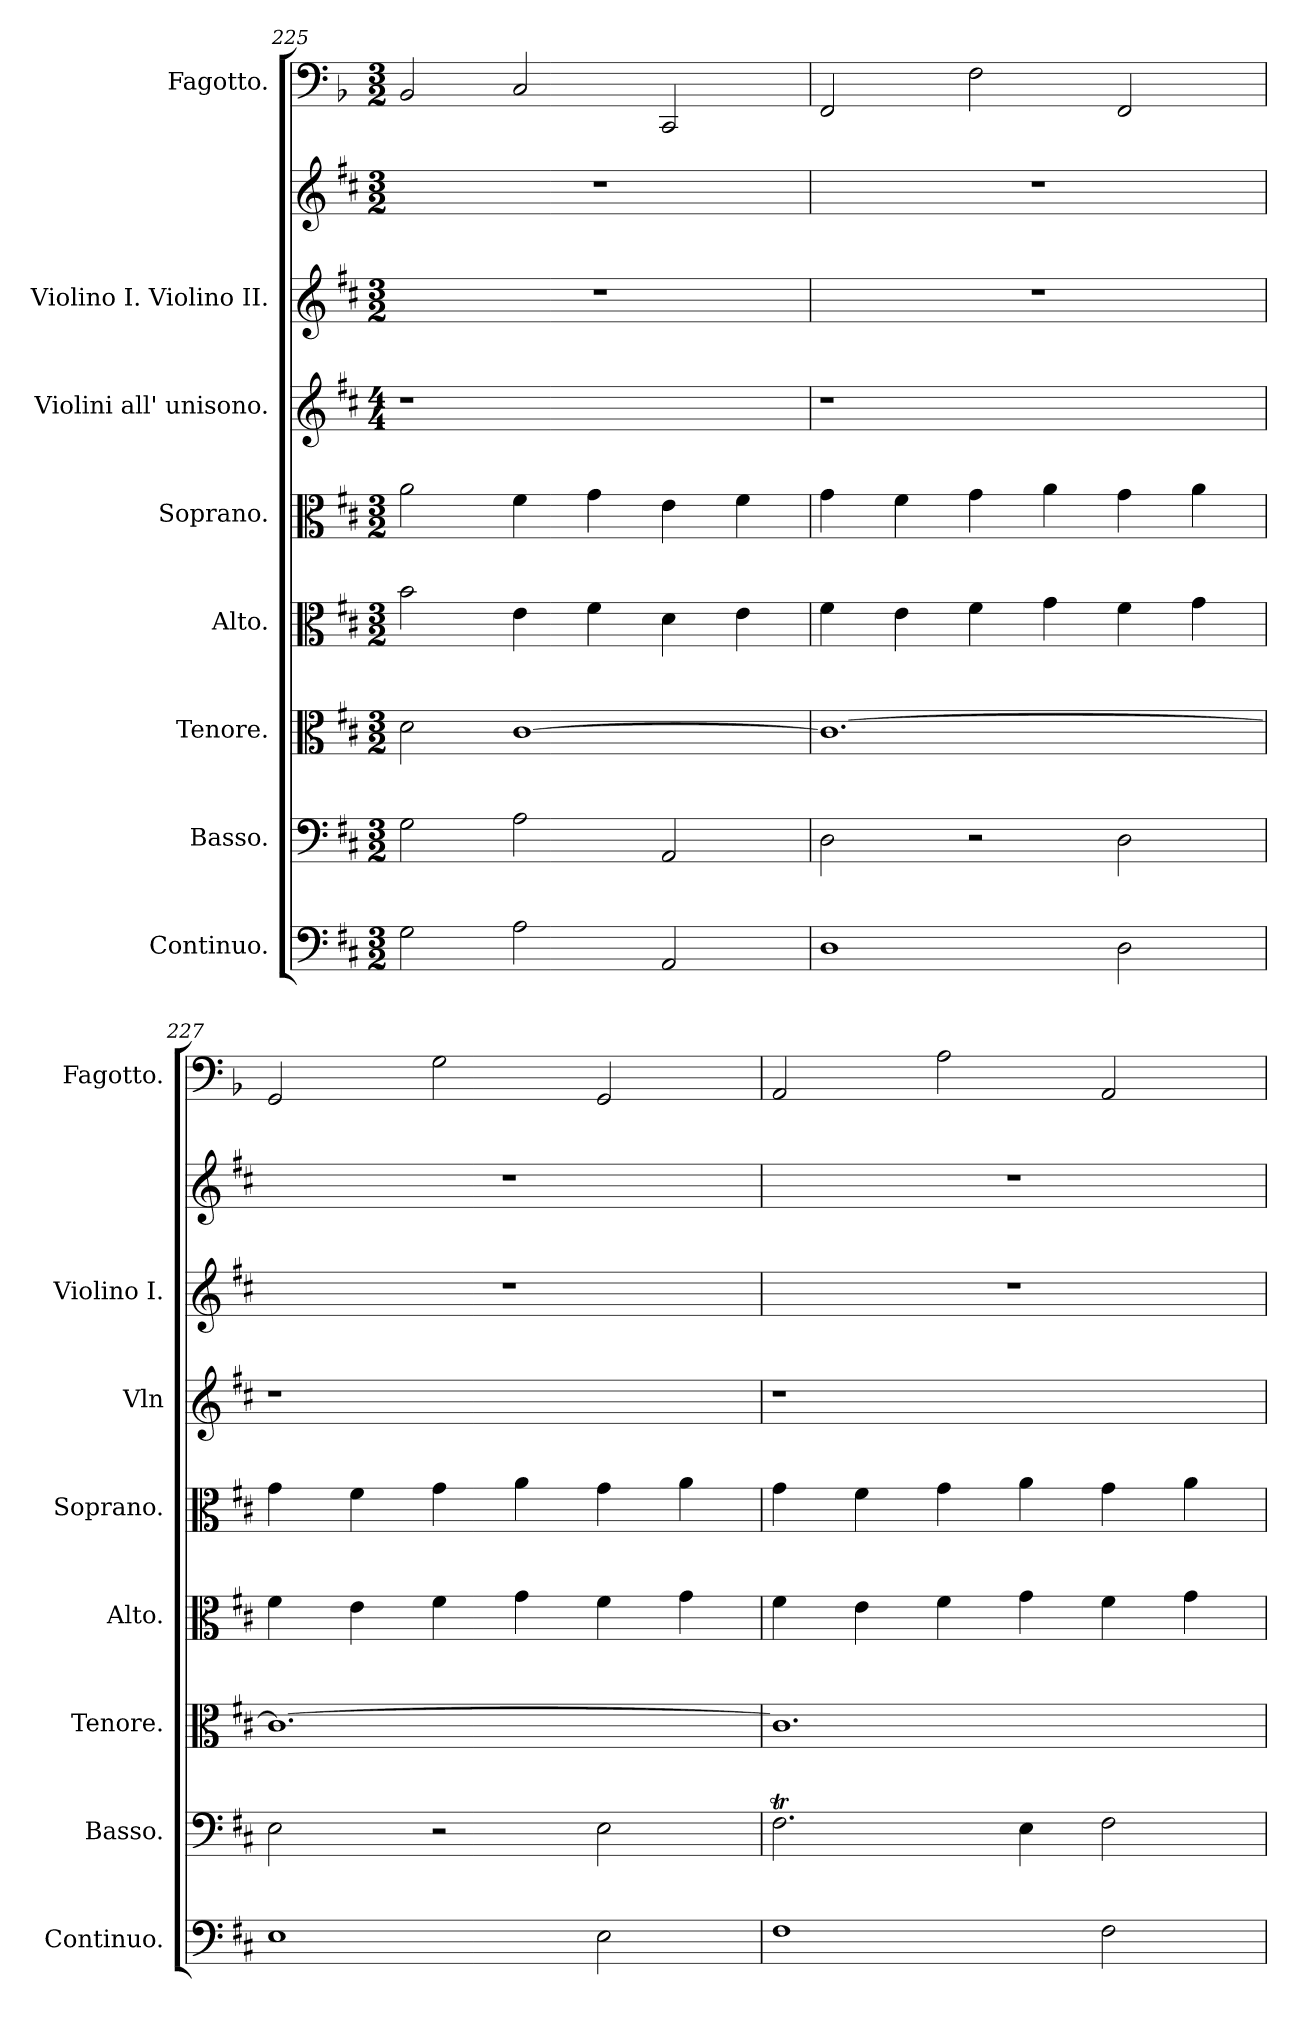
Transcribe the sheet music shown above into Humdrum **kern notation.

**kern	**kern	**kern	**kern	**kern	**kern	**kern	**kern	**kern
*part8	*part7	*part6	*part5	*part4	*part3	*part2	*part2	*part1
*staff9	*staff8	*staff7	*staff6	*staff5	*staff4	*staff3	*staff2	*staff1
*I"Continuo.	*I"Basso.	*I"Tenore.	*I"Alto.	*I"Soprano.	*I"Violini all' unisono.	*I"Violino I. Violino II.	*	*I"Fagotto.
*I'Continuo.	*I'Basso.	*I'Tenore.	*I'Alto.	*I'Soprano.	*I'Vln	*I'Violino I.	*	*I'Fagotto.
!!LO:PB:g=z
*clefF4	*clefF4	*clefC3	*clefC3	*clefC3	*clefG2	*clefG2	*clefG2	*clefF4
*	*	*	*	*	*	*	*	*ITrd2c3
*k[f#c#]	*k[f#c#]	*k[f#c#]	*k[f#c#]	*k[f#c#]	*k[f#c#]	*k[f#c#]	*k[f#c#]	*k[f#c#]
*D:	*D:	*D:	*D:	*D:	*D:	*D:	*D:	*D:
*M3/2	*M3/2	*M3/2	*M3/2	*M3/2	*M4/4	*M3/2	*M3/2	*M3/2
=225	=225	=225	=225	=225	=225	=225	=225	=225
2G\	2G\	2d\	2b\	2a\	1r	1.r	1.r	2GG/
2A\	2A\	[>1c#	4e\	4f#\	.	.	.	2AA/
.	.	.	4f#\	4g\	.	.	.	.
2AA/	2AA/	.	4d\	4e\	2ryy	.	.	2AAA/
.	.	.	4e\	4f#\	.	.	.	.
=226!	=226!	=226!	=226!	=226!	=226!	=226!	=226!	=226!
1D	2D\	1.c#_	4f#\	4g\	1r	1.r	1.r	2DD/
.	.	.	4e\	4f#\	.	.	.	.
.	2r	.	4f#\	4g\	.	.	.	2D\
.	.	.	4g\	4a\	.	.	.	.
2D\	2D\	.	4f#\	4g\	2ryy	.	.	2DD/
.	.	.	4g\	4a\	.	.	.	.
=227!	=227!	=227!	=227!	=227!	=227!	=227!	=227!	=227!
1E	2E\	1.c#_	4f#\	4g\	1r	1.r	1.r	2EE/
.	.	.	4e\	4f#\	.	.	.	.
.	2r	.	4f#\	4g\	.	.	.	2E\
.	.	.	4g\	4a\	.	.	.	.
2E\	2E\	.	4f#\	4g\	2ryy	.	.	2EE/
.	.	.	4g\	4a\	.	.	.	.
=228!	=228!	=228!	=228!	=228!	=228!	=228!	=228!	=228!
1F#	2.F#t\	1.c#]	4f#\	4g\	1r	1.r	1.r	2FF#/
.	.	.	4e\	4f#\	.	.	.	.
.	.	.	4f#\	4g\	.	.	.	2F#\
.	4E\	.	4g\	4a\	.	.	.	.
2F#\	2F#\	.	4f#\	4g\	2ryy	.	.	2FF#/
.	.	.	4g\	4a\	.	.	.	.
=!	=!	=!	=!	=!	=!	=!	=!	=!
*-	*-	*-	*-	*-	*-	*-	*-	*-
